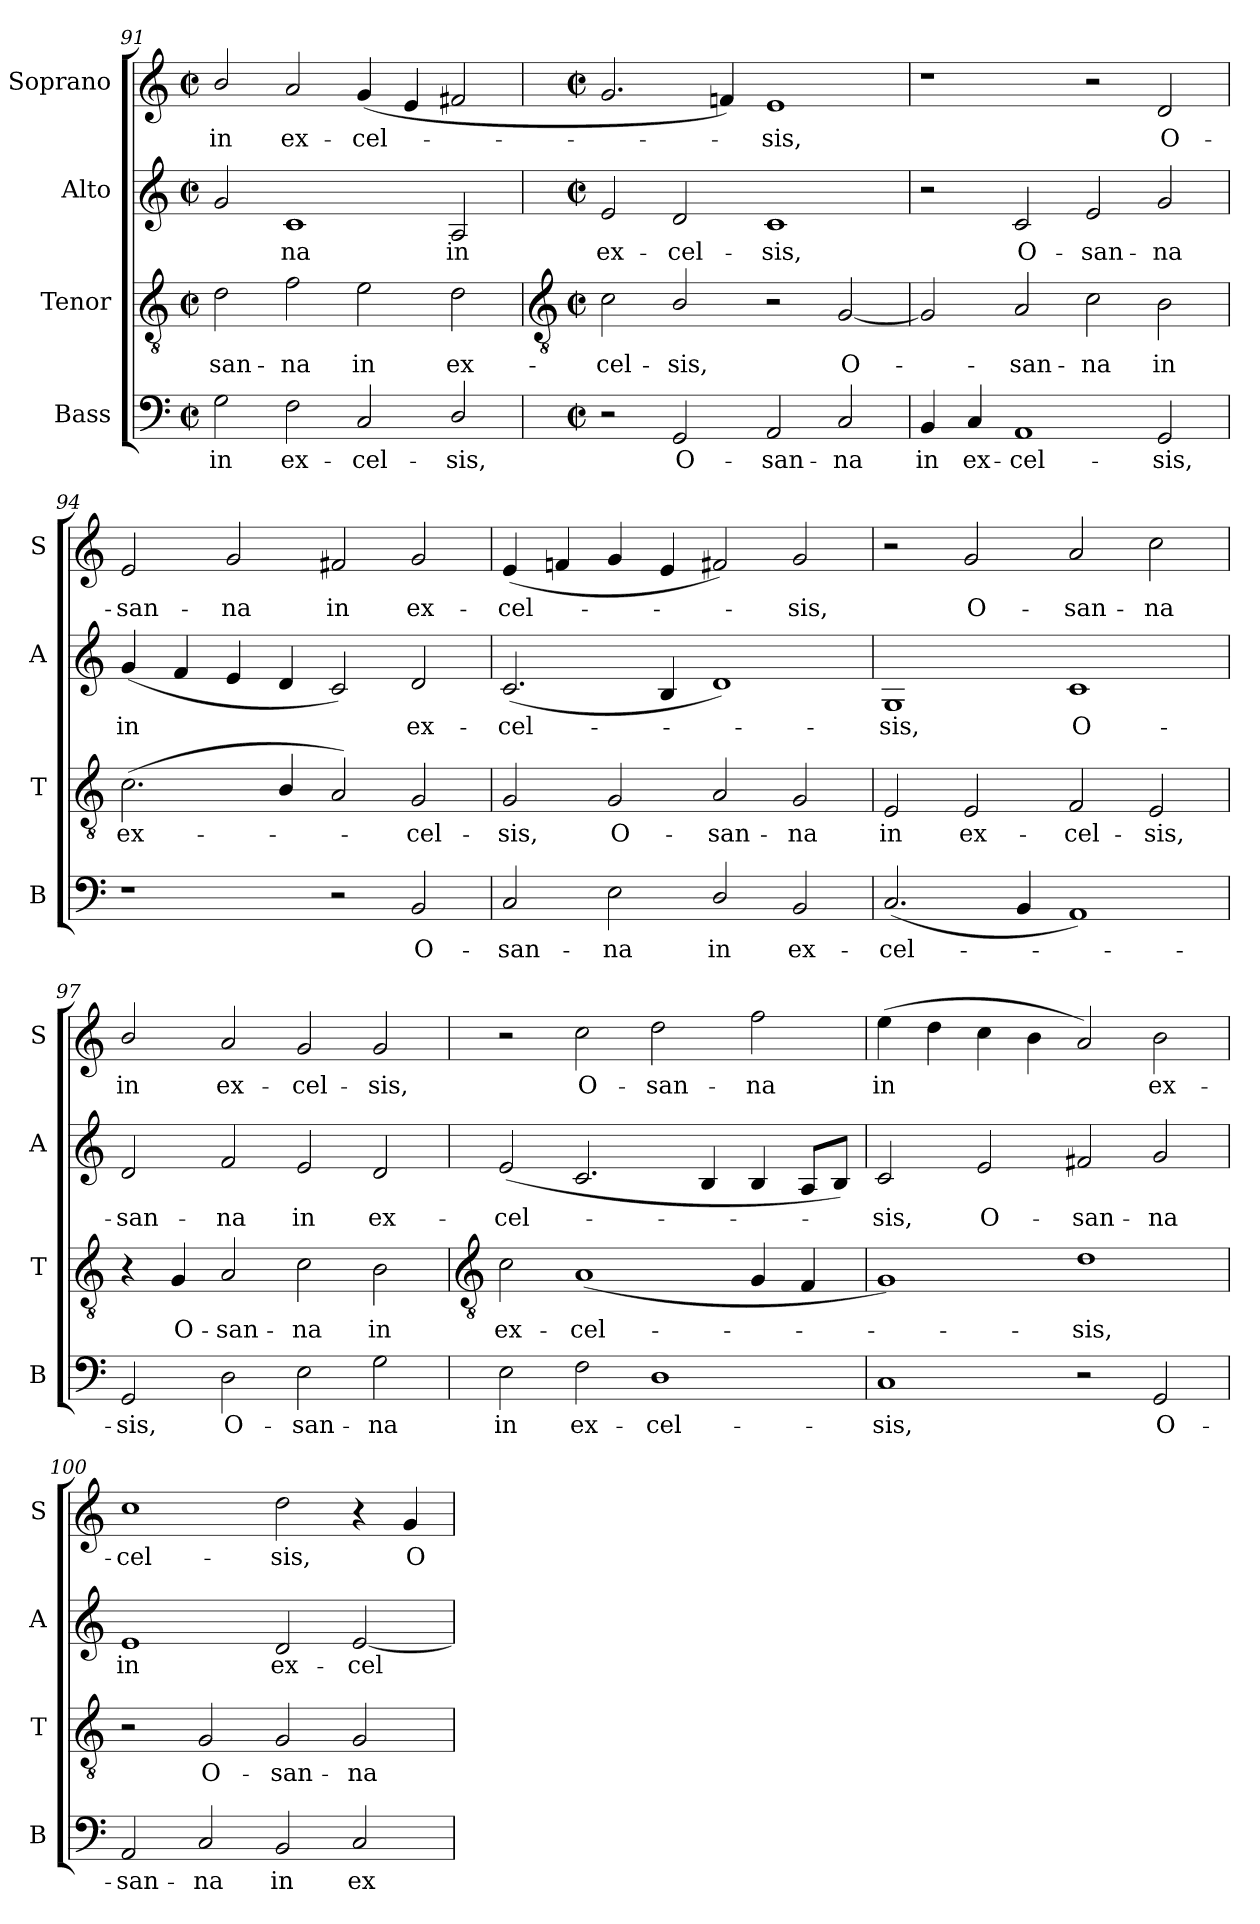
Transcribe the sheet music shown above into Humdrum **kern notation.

**kern	**text	**kern	**text	**kern	**text	**kern	**text
*part4	*part4	*part3	*part3	*part2	*part2	*part1	*part1
*staff4	*staff4	*staff3	*staff3	*staff2	*staff2	*staff1	*staff1
*I"Bass	*	*I"Tenor	*	*I"Alto	*	*I"Soprano	*
*I'B	*	*I'T	*	*I'A	*	*I'S	*
*clefF4	*	*clefGv2	*	*clefG2	*	*clefG2	*
*k[]	*	*k[]	*	*k[]	*	*k[]	*
*C:	*	*C:	*	*C:	*	*C:	*
*M4/2	*	*M4/2	*	*M4/2	*	*M4/2	*
*met(c|)	*	*met(c|)	*	*met(c|)	*	*met(c|)	*
=91	=91	=91	=91	=91	=91	=91	=91
!	!LO:LY:b	!	!LO:LY:b	!	!	!	!LO:LY:b
2G	in	2d	-san-	2g	.	2b/	in
!	!LO:LY:b	!	!LO:LY:b	!	!LO:LY:b	!	!LO:LY:b
2F	ex-	2f	-na	1c	na	2a	ex-
!	!LO:LY:b	!	!LO:LY:b	!	!	!	!LO:LY:b
2C	-cel-	2e	in	.	.	(<4g	-cel-
.	.	.	.	.	.	4e	.
!	!LO:LY:b	!	!LO:LY:b	!	!LO:LY:b	!	!
2D/	-sis,	2d	ex-	2A	in	2f#X	.
!!LO:LB:g=z
=92	=92	=92	=92	=92	=92	=92	=92
*	*	*clefGv2	*	*	*	*	*
*M4/2	*	*M4/2	*	*M4/2	*	*M4/2	*
*met(c|)	*	*met(c|)	*	*met(c|)	*	*met(c|)	*
!	!	!	!LO:LY:b	!	!LO:LY:b	!	!
2r	.	2c	-cel-	2e	ex-	2.g	.
!	!LO:LY:b	!	!LO:LY:b	!	!LO:LY:b	!	!
2GG	O-	2B/	-sis,	2d	-cel-	.	.
.	.	.	.	.	.	4fn)	.
!	!LO:LY:b	!	!	!	!LO:LY:b	!	!LO:LY:b
2AA	-san-	2r	.	1c	-sis,	1e	sis,
!	!LO:LY:b	!	!LO:LY:b	!	!	!	!
2C	-na	[2G	O-	.	.	.	.
=93	=93	=93	=93	=93	=93	=93	=93
!	!LO:LY:b	!	!	!	!	!	!
4BB	in	2G]	.	2r	.	1r	.
!	!LO:LY:b	!	!	!	!	!	!
4C	ex-	.	.	.	.	.	.
!	!LO:LY:b	!	!LO:LY:b	!	!LO:LY:b	!	!
1AA	-cel-	2A	san-	2c	O-	.	.
!	!	!	!LO:LY:b	!	!LO:LY:b	!	!
.	.	2c	-na	2e	-san-	2r	.
!	!LO:LY:b	!	!LO:LY:b	!	!LO:LY:b	!	!LO:LY:b
2GG	-sis,	2B	in	2g	-na	2d	O-
=94	=94	=94	=94	=94	=94	=94	=94
!	!	!	!LO:LY:b	!	!LO:LY:b	!	!LO:LY:b
1r	.	(<2.c	ex-	(<4g	in	2e	-san-
.	.	.	.	4f	.	.	.
!	!	!	!	!	!	!	!LO:LY:b
.	.	.	.	4e	.	2g	-na
.	.	4B/	.	4d	.	.	.
!	!	!	!	!	!	!	!LO:LY:b
2r	.	2A)	.	2c)	.	2f#X	in
!	!LO:LY:b	!	!LO:LY:b	!	!LO:LY:b	!	!LO:LY:b
2BB	O-	2G	cel-	2d	ex-	2g	ex-
=95	=95	=95	=95	=95	=95	=95	=95
!	!LO:LY:b	!	!LO:LY:b	!	!LO:LY:b	!	!LO:LY:b
2C	-san-	2G	-sis,	(<2.c	-cel-	(<4e	-cel-
.	.	.	.	.	.	4fn	.
!	!LO:LY:b	!	!LO:LY:b	!	!	!	!
2E	-na	2G	O-	.	.	4g	.
.	.	.	.	4B	.	4e	.
!	!LO:LY:b	!	!LO:LY:b	!	!	!	!
2D/	in	2A	-san-	1d)	.	2f#X)	.
!	!LO:LY:b	!	!LO:LY:b	!	!	!	!LO:LY:b
2BB	ex-	2G	-na	.	.	2g	sis,
=96	=96	=96	=96	=96	=96	=96	=96
!	!LO:LY:b	!	!LO:LY:b	!	!LO:LY:b	!	!
(<2.C	-cel-	2E	in	1G	sis,	2r	.
!	!	!	!LO:LY:b	!	!	!	!LO:LY:b
.	.	2E	ex-	.	.	2g	O-
4BB	.	.	.	.	.	.	.
!	!	!	!LO:LY:b	!	!LO:LY:b	!	!LO:LY:b
1AA)	.	2F	-cel-	1c	O-	2a	-san-
!	!	!	!LO:LY:b	!	!	!	!LO:LY:b
.	.	2E	-sis,	.	.	2cc	-na
=97	=97	=97	=97	=97	=97	=97	=97
!	!LO:LY:b	!	!	!	!LO:LY:b	!	!LO:LY:b
2GG	sis,	4r	.	2d	-san-	2b/	in
!	!	!	!LO:LY:b	!	!	!	!
.	.	4G	O-	.	.	.	.
!	!LO:LY:b	!	!LO:LY:b	!	!LO:LY:b	!	!LO:LY:b
2D	O-	2A	-san-	2f	-na	2a	ex-
!	!LO:LY:b	!	!LO:LY:b	!	!LO:LY:b	!	!LO:LY:b
2E	-san-	2c	-na	2e	in	2g	-cel-
!	!LO:LY:b	!	!LO:LY:b	!	!LO:LY:b	!	!LO:LY:b
2G	-na	2B	in	2d	ex-	2g	-sis,
!!LO:LB:g=z
=98	=98	=98	=98	=98	=98	=98	=98
*	*	*clefGv2	*	*	*	*	*
!	!LO:LY:b	!	!LO:LY:b	!	!LO:LY:b	!	!
2E	in	2c	ex-	(<2e	-cel-	2r	.
!	!LO:LY:b	!	!LO:LY:b	!	!	!	!LO:LY:b
2F	ex-	(<1A	-cel-	2.c	.	2cc	O-
!	!LO:LY:b	!	!	!	!	!	!LO:LY:b
1D	-cel-	.	.	.	.	2dd	-san-
.	.	.	.	4B	.	.	.
!	!	!	!	!	!	!	!LO:LY:b
.	.	4G	.	4B	.	2ff	-na
.	.	4F	.	8AL	.	.	.
.	.	.	.	8BJ)	.	.	.
=99	=99	=99	=99	=99	=99	=99	=99
!	!LO:LY:b	!	!	!	!LO:LY:b	!	!LO:LY:b
1C	-sis,	1G)	.	2c	sis,	(>4ee	in
.	.	.	.	.	.	4dd	.
!	!	!	!	!	!LO:LY:b	!	!
.	.	.	.	2e	O-	4cc	.
.	.	.	.	.	.	4b	.
!	!	!	!LO:LY:b	!	!LO:LY:b	!	!
2r	.	1d	sis,	2f#X	-san-	2a)	.
!	!LO:LY:b	!	!	!	!LO:LY:b	!	!LO:LY:b
2GG	O-	.	.	2g	-na	2b	ex-
=100	=100	=100	=100	=100	=100	=100	=100
!	!LO:LY:b	!	!	!	!LO:LY:b	!	!LO:LY:b
2AA	-san-	2r	.	1e	in	1cc	-cel-
!	!LO:LY:b	!	!LO:LY:b	!	!	!	!
2C	-na	2G	O-	.	.	.	.
!	!LO:LY:b	!	!LO:LY:b	!	!LO:LY:b	!	!LO:LY:b
2BB	in	2G	-san-	2d	ex-	2dd	-sis,
!	!LO:LY:b	!	!LO:LY:b	!	!LO:LY:b	!	!
2C	ex-	2G	-na	[2e	-cel-	4r	.
!	!	!	!	!	!	!	!LO:LY:b
.	.	.	.	.	.	4g	O-
=	=	=	=	=	=	=	=
*-	*-	*-	*-	*-	*-	*-	*-
